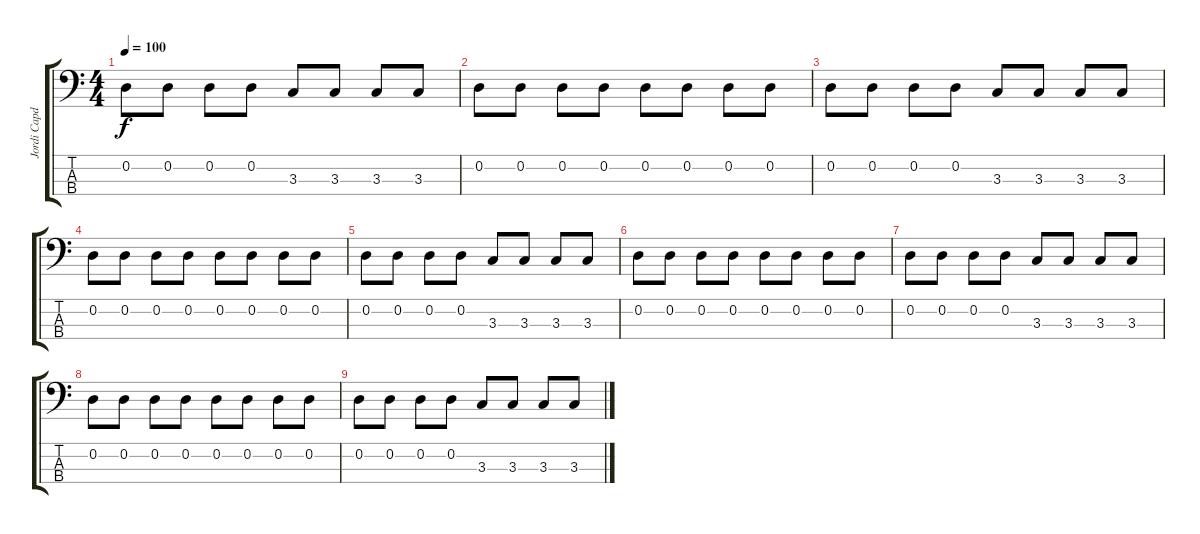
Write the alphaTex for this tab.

\track ("Jordi Capdevila" "Jordi Capd") {instrument electricbassfinger}
\staff {score tabs}
\tuning (G2 D2 A1 E1) {hide}
\ts (4 4)
\tempo 100
\clef f4
\ks c
0.2.8{dy f} 0.2.8 0.2.8 0.2.8 3.3.8 3.3.8 3.3.8 3.3.8 |
0.2.8 0.2.8 0.2.8 0.2.8 0.2.8 0.2.8 0.2.8 0.2.8 |
0.2.8 0.2.8 0.2.8 0.2.8 3.3.8 3.3.8 3.3.8 3.3.8 |
0.2.8 0.2.8 0.2.8 0.2.8 0.2.8 0.2.8 0.2.8 0.2.8 |
0.2.8 0.2.8 0.2.8 0.2.8 3.3.8 3.3.8 3.3.8 3.3.8 |
0.2.8 0.2.8 0.2.8 0.2.8 0.2.8 0.2.8 0.2.8 0.2.8 |
0.2.8 0.2.8 0.2.8 0.2.8 3.3.8 3.3.8 3.3.8 3.3.8 |
0.2.8 0.2.8 0.2.8 0.2.8 0.2.8 0.2.8 0.2.8 0.2.8 |
0.2.8 0.2.8 0.2.8 0.2.8 3.3.8 3.3.8 3.3.8 3.3.8
